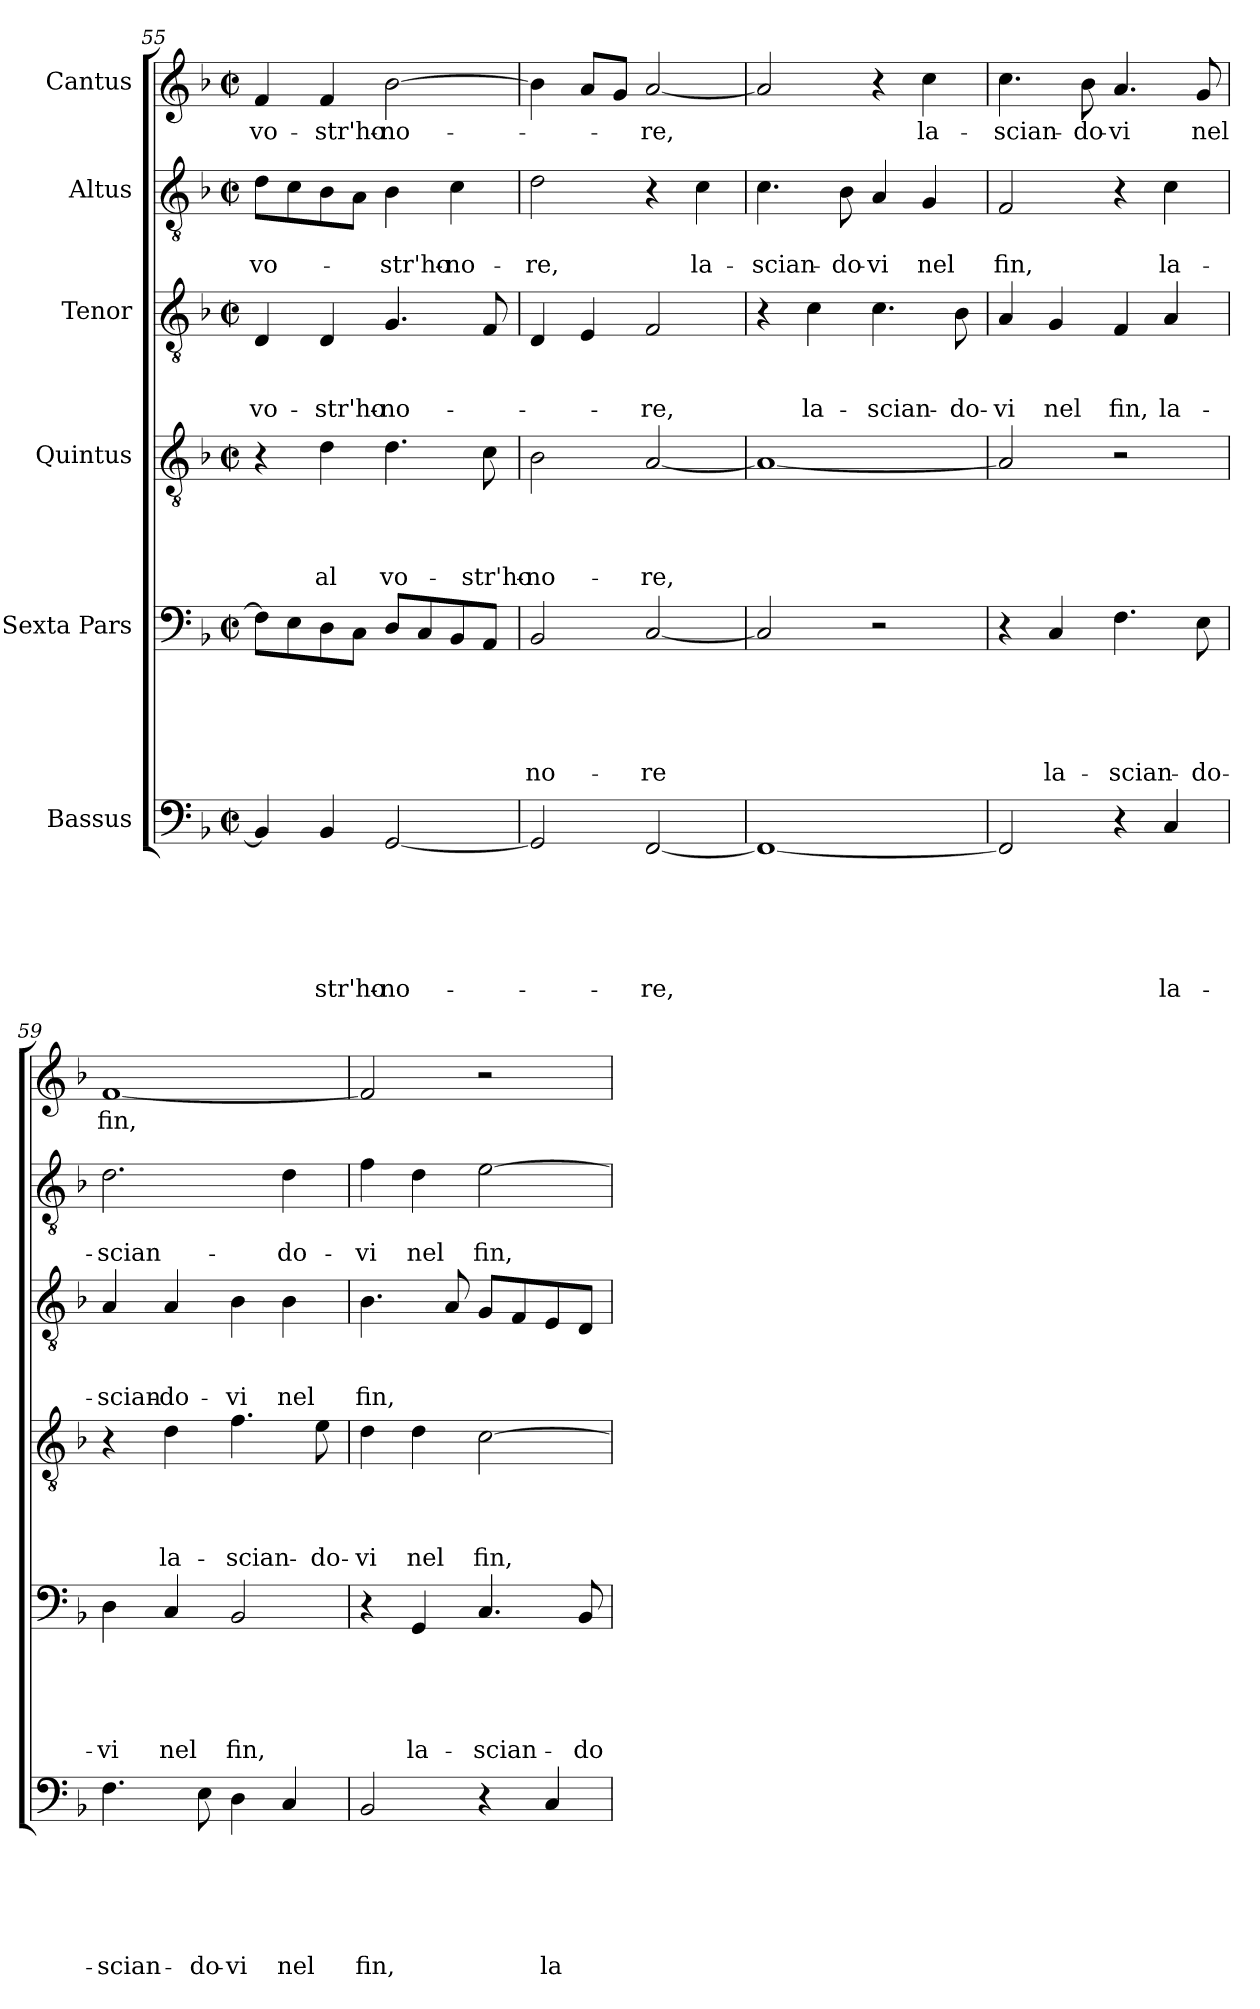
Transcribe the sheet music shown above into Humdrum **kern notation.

**kern	**text	**text	**text	**text	**text	**text	**kern	**text	**text	**text	**text	**text	**kern	**text	**text	**text	**text	**kern	**text	**text	**text	**kern	**text	**text	**kern	**text
*part6	*part6	*part6	*part6	*part6	*part6	*part6	*part5	*part5	*part5	*part5	*part5	*part5	*part4	*part4	*part4	*part4	*part4	*part3	*part3	*part3	*part3	*part2	*part2	*part2	*part1	*part1
*staff6	*staff6	*staff6	*staff6	*staff6	*staff6	*staff6	*staff5	*staff5	*staff5	*staff5	*staff5	*staff5	*staff4	*staff4	*staff4	*staff4	*staff4	*staff3	*staff3	*staff3	*staff3	*staff2	*staff2	*staff2	*staff1	*staff1
*I"Bassus	*	*	*	*	*	*	*I"Sexta Pars	*	*	*	*	*	*I"Quintus	*	*	*	*	*I"Tenor	*	*	*	*I"Altus	*	*	*I"Cantus	*
*clefF4	*	*	*	*	*	*	*clefF4	*	*	*	*	*	*clefGv2	*	*	*	*	*clefGv2	*	*	*	*clefGv2	*	*	*clefG2	*
*k[b-]	*	*	*	*	*	*	*k[b-]	*	*	*	*	*	*k[b-]	*	*	*	*	*k[b-]	*	*	*	*k[b-]	*	*	*k[b-]	*
*F:	*	*	*	*	*	*	*F:	*	*	*	*	*	*F:	*	*	*	*	*F:	*	*	*	*F:	*	*	*F:	*
*M2/2	*	*	*	*	*	*	*M2/2	*	*	*	*	*	*M2/2	*	*	*	*	*M2/2	*	*	*	*M2/2	*	*	*M2/2	*
*met(c|)	*	*	*	*	*	*	*met(c|)	*	*	*	*	*	*met(c|)	*	*	*	*	*met(c|)	*	*	*	*met(c|)	*	*	*met(c|)	*
=55	=55	=55	=55	=55	=55	=55	=55	=55	=55	=55	=55	=55	=55	=55	=55	=55	=55	=55	=55	=55	=55	=55	=55	=55	=55	=55
4BB-/]	.	.	.	.	.	.	8F\L]	.	.	.	.	.	4r	.	.	.	.	4D/	.	.	vo-	8d\L	.	vo-	4f/	vo-
.	.	.	.	.	.	.	8E\	.	.	.	.	.	.	.	.	.	.	.	.	.	.	8c\	.	.	.	.
4BB-/	.	.	.	.	.	-str'ho-	8D\	.	.	.	.	.	4d\	.	.	.	al	4D/	.	.	-str'ho-	8B-\	.	.	4f/	-str'ho-
.	.	.	.	.	.	.	8C\J	.	.	.	.	.	.	.	.	.	.	.	.	.	.	8A\J	.	.	.	.
[2GG/	.	.	.	.	.	-no-	8D/L	.	.	.	.	.	4.d\	.	.	.	vo-	4.G/	.	.	-no-	4B-\	.	-str'ho-	[2b-\	-no-
.	.	.	.	.	.	.	8C/	.	.	.	.	.	.	.	.	.	.	.	.	.	.	.	.	.	.	.
.	.	.	.	.	.	.	8BB-/	.	.	.	.	.	.	.	.	.	.	.	.	.	.	4c\	.	-no-	.	.
.	.	.	.	.	.	.	8AA/J	.	.	.	.	.	8c\	.	.	.	-str'ho-	8F/	.	.	.	.	.	.	.	.
=56	=56	=56	=56	=56	=56	=56	=56	=56	=56	=56	=56	=56	=56	=56	=56	=56	=56	=56	=56	=56	=56	=56	=56	=56	=56	=56
2GG/]	.	.	.	.	.	.	2BB-/	.	.	.	.	-no-	2B-\	.	.	.	-no-	4D/	.	.	.	2d\	.	-re,	4b-\]	.
.	.	.	.	.	.	.	.	.	.	.	.	.	.	.	.	.	.	4E/	.	.	.	.	.	.	8a/L	.
.	.	.	.	.	.	.	.	.	.	.	.	.	.	.	.	.	.	.	.	.	.	.	.	.	8g/J	.
[2FF/	.	.	.	.	.	-re,	[2C/	.	.	.	.	-re	[2A/	.	.	.	-re,	2F/	.	.	-re,	4r	.	.	[2a/	-re,
.	.	.	.	.	.	.	.	.	.	.	.	.	.	.	.	.	.	.	.	.	.	4c\	.	la-	.	.
!!LO:LB:g=z
=57	=57	=57	=57	=57	=57	=57	=57	=57	=57	=57	=57	=57	=57	=57	=57	=57	=57	=57	=57	=57	=57	=57	=57	=57	=57	=57
1FF_	.	.	.	.	.	.	2C/]	.	.	.	.	.	1A_	.	.	.	.	4r	.	.	.	4.c\	.	-scian-	2a/]	.
.	.	.	.	.	.	.	.	.	.	.	.	.	.	.	.	.	.	4c\	.	.	la-	.	.	.	.	.
.	.	.	.	.	.	.	.	.	.	.	.	.	.	.	.	.	.	.	.	.	.	8B-\	.	-do-	.	.
.	.	.	.	.	.	.	2r	.	.	.	.	.	.	.	.	.	.	4.c\	.	.	-scian-	4A/	.	-vi	4r	.
.	.	.	.	.	.	.	.	.	.	.	.	.	.	.	.	.	.	.	.	.	.	4G/	.	nel	4cc\	la-
.	.	.	.	.	.	.	.	.	.	.	.	.	.	.	.	.	.	8B-\	.	.	-do-	.	.	.	.	.
=58	=58	=58	=58	=58	=58	=58	=58	=58	=58	=58	=58	=58	=58	=58	=58	=58	=58	=58	=58	=58	=58	=58	=58	=58	=58	=58
2FF/]	.	.	.	.	.	.	4r	.	.	.	.	.	2A/]	.	.	.	.	4A/	.	.	-vi	2F/	.	fin,	4.cc\	-scian-
.	.	.	.	.	.	.	4C/	.	.	.	.	la-	.	.	.	.	.	4G/	.	.	nel	.	.	.	.	.
.	.	.	.	.	.	.	.	.	.	.	.	.	.	.	.	.	.	.	.	.	.	.	.	.	8b-\	-do-
4r	.	.	.	.	.	.	4.F\	.	.	.	.	-scian-	2r	.	.	.	.	4F/	.	.	fin,	4r	.	.	4.a/	-vi
4C/	.	.	.	.	.	la-	.	.	.	.	.	.	.	.	.	.	.	4A/	.	.	la-	4c\	.	la-	.	.
.	.	.	.	.	.	.	8E\	.	.	.	.	-do-	.	.	.	.	.	.	.	.	.	.	.	.	8g/	nel
=59	=59	=59	=59	=59	=59	=59	=59	=59	=59	=59	=59	=59	=59	=59	=59	=59	=59	=59	=59	=59	=59	=59	=59	=59	=59	=59
4.F\	.	.	.	.	.	-scian-	4D\	.	.	.	.	-vi	4r	.	.	.	.	4A/	.	.	-scian-	2.d\	.	-scian-	[1f	fin,
.	.	.	.	.	.	.	4C/	.	.	.	.	nel	4d\	.	.	.	la-	4A/	.	.	-do-	.	.	.	.	.
8E\	.	.	.	.	.	-do-	.	.	.	.	.	.	.	.	.	.	.	.	.	.	.	.	.	.	.	.
4D\	.	.	.	.	.	-vi	2BB-/	.	.	.	.	fin,	4.f\	.	.	.	-scian-	4B-\	.	.	-vi	.	.	.	.	.
4C/	.	.	.	.	.	nel	.	.	.	.	.	.	.	.	.	.	.	4B-\	.	.	nel	4d\	.	-do-	.	.
.	.	.	.	.	.	.	.	.	.	.	.	.	8e\	.	.	.	-do-	.	.	.	.	.	.	.	.	.
!!LO:PB:g=z
=60	=60	=60	=60	=60	=60	=60	=60	=60	=60	=60	=60	=60	=60	=60	=60	=60	=60	=60	=60	=60	=60	=60	=60	=60	=60	=60
2BB-/	.	.	.	.	.	fin,	4r	.	.	.	.	.	4d\	.	.	.	-vi	4.B-\	.	.	fin,	4f\	.	-vi	2f/]	.
.	.	.	.	.	.	.	4GG/	.	.	.	.	la-	4d\	.	.	.	nel	.	.	.	.	4d\	.	nel	.	.
.	.	.	.	.	.	.	.	.	.	.	.	.	.	.	.	.	.	8A/	.	.	.	.	.	.	.	.
4r	.	.	.	.	.	.	4.C/	.	.	.	.	-scian-	[2c\	.	.	.	fin,	8G/L	.	.	.	[2e\	.	fin,	2r	.
.	.	.	.	.	.	.	.	.	.	.	.	.	.	.	.	.	.	8F/	.	.	.	.	.	.	.	.
4C/	.	.	.	.	.	la-	.	.	.	.	.	.	.	.	.	.	.	8E/	.	.	.	.	.	.	.	.
.	.	.	.	.	.	.	8BB-/	.	.	.	.	-do-	.	.	.	.	.	8D/J	.	.	.	.	.	.	.	.
=	=	=	=	=	=	=	=	=	=	=	=	=	=	=	=	=	=	=	=	=	=	=	=	=	=	=
*-	*-	*-	*-	*-	*-	*-	*-	*-	*-	*-	*-	*-	*-	*-	*-	*-	*-	*-	*-	*-	*-	*-	*-	*-	*-	*-
